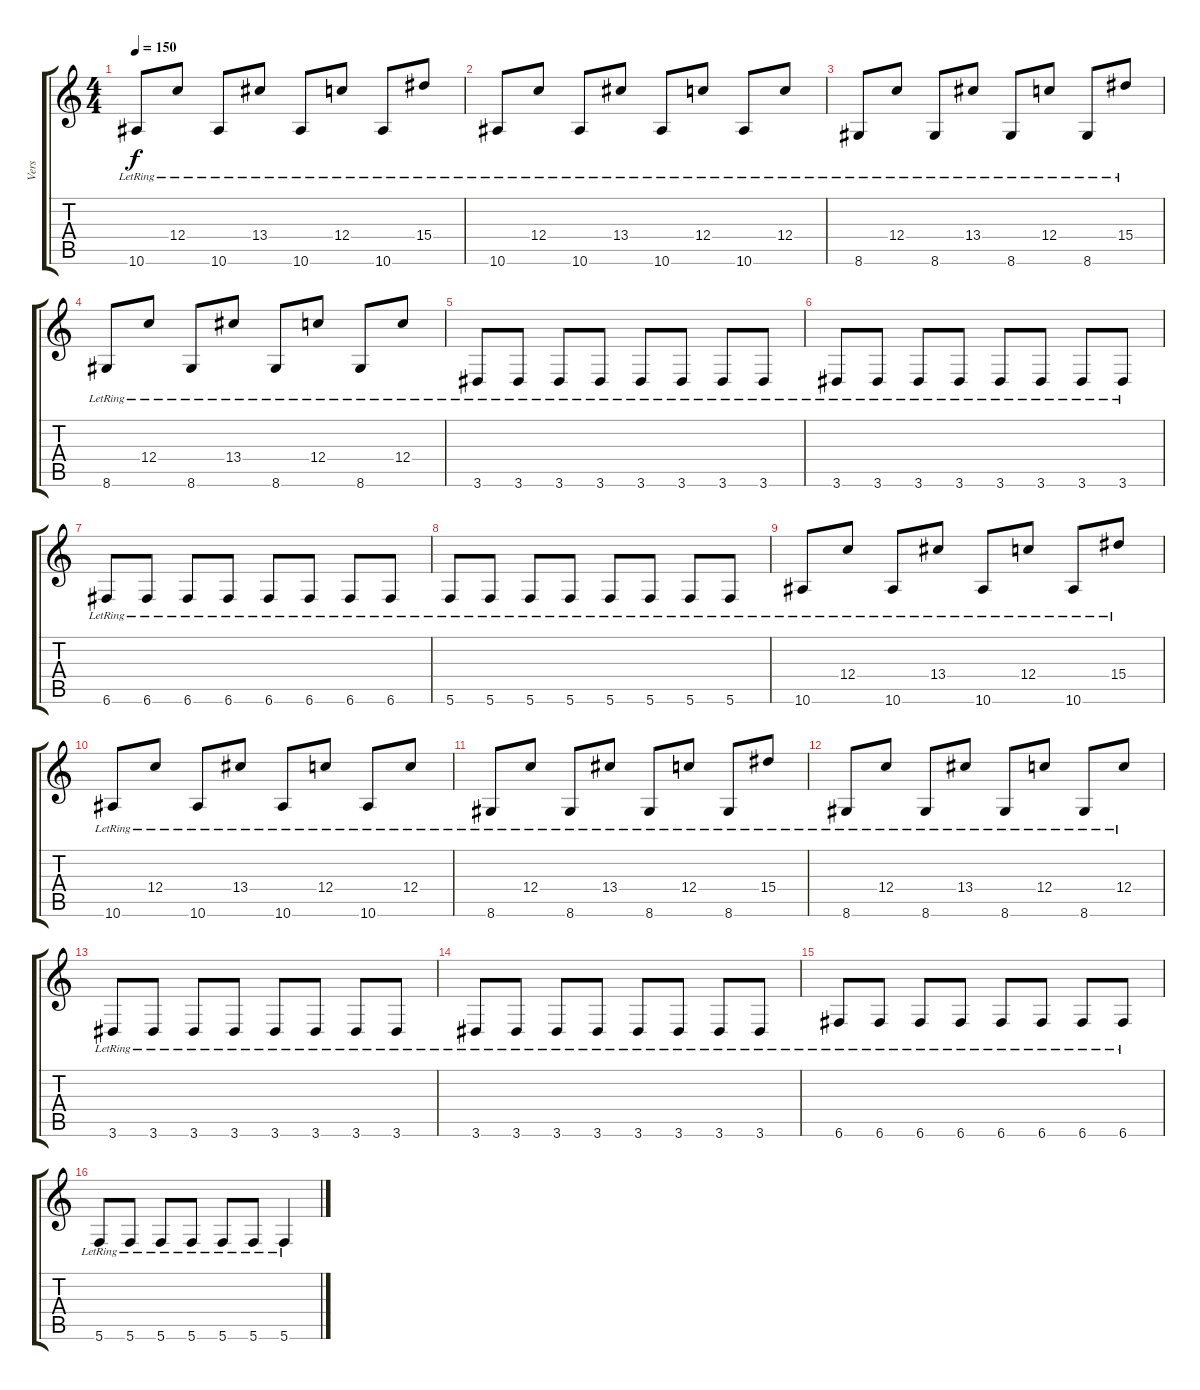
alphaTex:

\track ("Vers" "Vers") {instrument electricguitarclean}
\staff {score tabs}
\tuning (D4 A3 F3 C3 G2 C2) {hide}
\ts (4 4)
\tempo 150
\clef g2
\ks c
10.6{lr}.8{dy f} 12.4{lr}.8 10.6{lr}.8 13.4{lr}.8 10.6{lr}.8 12.4{lr}.8 10.6{lr}.8 15.4{lr}.8 |
10.6{lr}.8 12.4{lr}.8 10.6{lr}.8 13.4{lr}.8 10.6{lr}.8 12.4{lr}.8 10.6{lr}.8 12.4{lr}.8 |
8.6{lr}.8 12.4{lr}.8 8.6{lr}.8 13.4{lr}.8 8.6{lr}.8 12.4{lr}.8 8.6{lr}.8 15.4{lr}.8 |
8.6{lr}.8 12.4{lr}.8 8.6{lr}.8 13.4{lr}.8 8.6{lr}.8 12.4{lr}.8 8.6{lr}.8 12.4{lr}.8 |
3.6{lr}.8 3.6{lr}.8 3.6{lr}.8 3.6{lr}.8 3.6{lr}.8 3.6{lr}.8 3.6{lr}.8 3.6{lr}.8 |
3.6{lr}.8 3.6{lr}.8 3.6{lr}.8 3.6{lr}.8 3.6{lr}.8 3.6{lr}.8 3.6{lr}.8 3.6{lr}.8 |
6.6{lr}.8 6.6{lr}.8 6.6{lr}.8 6.6{lr}.8 6.6{lr}.8 6.6{lr}.8 6.6{lr}.8 6.6{lr}.8 |
5.6{lr}.8 5.6{lr}.8 5.6{lr}.8 5.6{lr}.8 5.6{lr}.8 5.6{lr}.8 5.6{lr}.8 5.6{lr}.8 |
10.6{lr}.8 12.4{lr}.8 10.6{lr}.8 13.4{lr}.8 10.6{lr}.8 12.4{lr}.8 10.6{lr}.8 15.4{lr}.8 |
10.6{lr}.8 12.4{lr}.8 10.6{lr}.8 13.4{lr}.8 10.6{lr}.8 12.4{lr}.8 10.6{lr}.8 12.4{lr}.8 |
8.6{lr}.8 12.4{lr}.8 8.6{lr}.8 13.4{lr}.8 8.6{lr}.8 12.4{lr}.8 8.6{lr}.8 15.4{lr}.8 |
8.6{lr}.8 12.4{lr}.8 8.6{lr}.8 13.4{lr}.8 8.6{lr}.8 12.4{lr}.8 8.6{lr}.8 12.4{lr}.8 |
3.6{lr}.8 3.6{lr}.8 3.6{lr}.8 3.6{lr}.8 3.6{lr}.8 3.6{lr}.8 3.6{lr}.8 3.6{lr}.8 |
3.6{lr}.8 3.6{lr}.8 3.6{lr}.8 3.6{lr}.8 3.6{lr}.8 3.6{lr}.8 3.6{lr}.8 3.6{lr}.8 |
6.6{lr}.8 6.6{lr}.8 6.6{lr}.8 6.6{lr}.8 6.6{lr}.8 6.6{lr}.8 6.6{lr}.8 6.6{lr}.8 |
5.6{lr}.8 5.6{lr}.8 5.6{lr}.8 5.6{lr}.8 5.6{lr}.8 5.6{lr}.8 5.6{lr}.4
